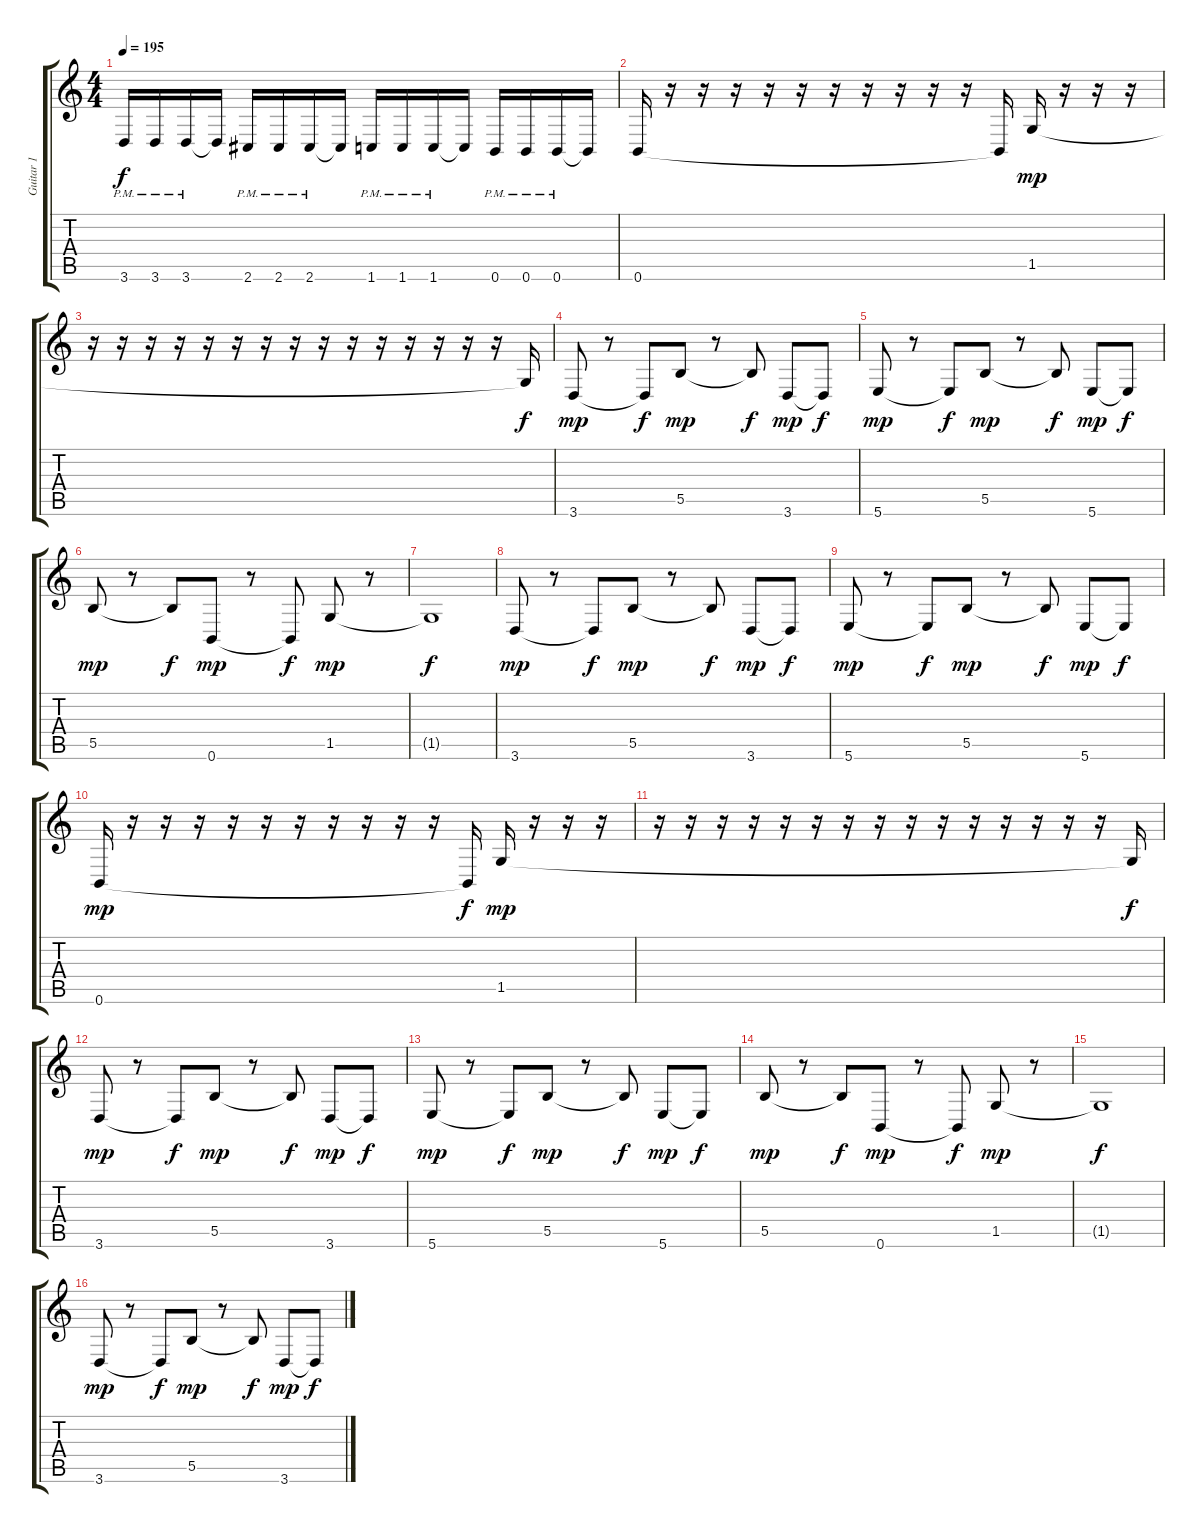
\track ("Guitar 1" "Guitar 1") {instrument distortionguitar}
\staff {score tabs}
\tuning (Db4 Ab3 E3 B2 Gb2 B1) {hide}
\ts (4 4)
\tempo 195
\clef g2
\ks c
3.6{pm}.16{dy f} 3.6{pm}.16 3.6{pm}.16 3.6{t}.16 2.6{pm}.16 2.6{pm}.16 2.6{pm}.16 2.6{t}.16 1.6{pm}.16 1.6{pm}.16 1.6{pm}.16 1.6{t}.16 0.6{pm}.16 0.6{pm}.16 0.6{pm}.16 0.6{t}.16 |
0.6.16 r.16 r.16 r.16 r.16 r.16 r.16 r.16 r.16 r.16 r.16 0.6{t}.16 1.5.16{dy mp} r.16 r.16 r.16 |
r.16 r.16 r.16 r.16 r.16 r.16 r.16 r.16 r.16 r.16 r.16 r.16 r.16 r.16 r.16 1.5{t}.16{dy f} |
3.6.8{dy mp} r.8 3.6{t}.8{dy f} 5.5.8{dy mp} r.8 5.5{t}.8{dy f} 3.6.8{dy mp} 3.6{t}.8{dy f} |
5.6.8{dy mp} r.8 5.6{t}.8{dy f} 5.5.8{dy mp} r.8 5.5{t}.8{dy f} 5.6.8{dy mp} 5.6{t}.8{dy f} |
5.5.8{dy mp} r.8 5.5{t}.8{dy f} 0.6.8{dy mp} r.8 0.6{t}.8{dy f} 1.5.8{dy mp} r.8 |
1.5{t}.1{dy f} |
3.6.8{dy mp} r.8 3.6{t}.8{dy f} 5.5.8{dy mp} r.8 5.5{t}.8{dy f} 3.6.8{dy mp} 3.6{t}.8{dy f} |
5.6.8{dy mp} r.8 5.6{t}.8{dy f} 5.5.8{dy mp} r.8 5.5{t}.8{dy f} 5.6.8{dy mp} 5.6{t}.8{dy f} |
0.6.16{dy mp} r.16 r.16 r.16 r.16 r.16 r.16 r.16 r.16 r.16 r.16 0.6{t}.16{dy f} 1.5.16{dy mp} r.16 r.16 r.16 |
r.16 r.16 r.16 r.16 r.16 r.16 r.16 r.16 r.16 r.16 r.16 r.16 r.16 r.16 r.16 1.5{t}.16{dy f} |
3.6.8{dy mp} r.8 3.6{t}.8{dy f} 5.5.8{dy mp} r.8 5.5{t}.8{dy f} 3.6.8{dy mp} 3.6{t}.8{dy f} |
5.6.8{dy mp} r.8 5.6{t}.8{dy f} 5.5.8{dy mp} r.8 5.5{t}.8{dy f} 5.6.8{dy mp} 5.6{t}.8{dy f} |
5.5.8{dy mp} r.8 5.5{t}.8{dy f} 0.6.8{dy mp} r.8 0.6{t}.8{dy f} 1.5.8{dy mp} r.8 |
1.5{t}.1{dy f} |
3.6.8{dy mp} r.8 3.6{t}.8{dy f} 5.5.8{dy mp} r.8 5.5{t}.8{dy f} 3.6.8{dy mp} 3.6{t}.8{dy f}
